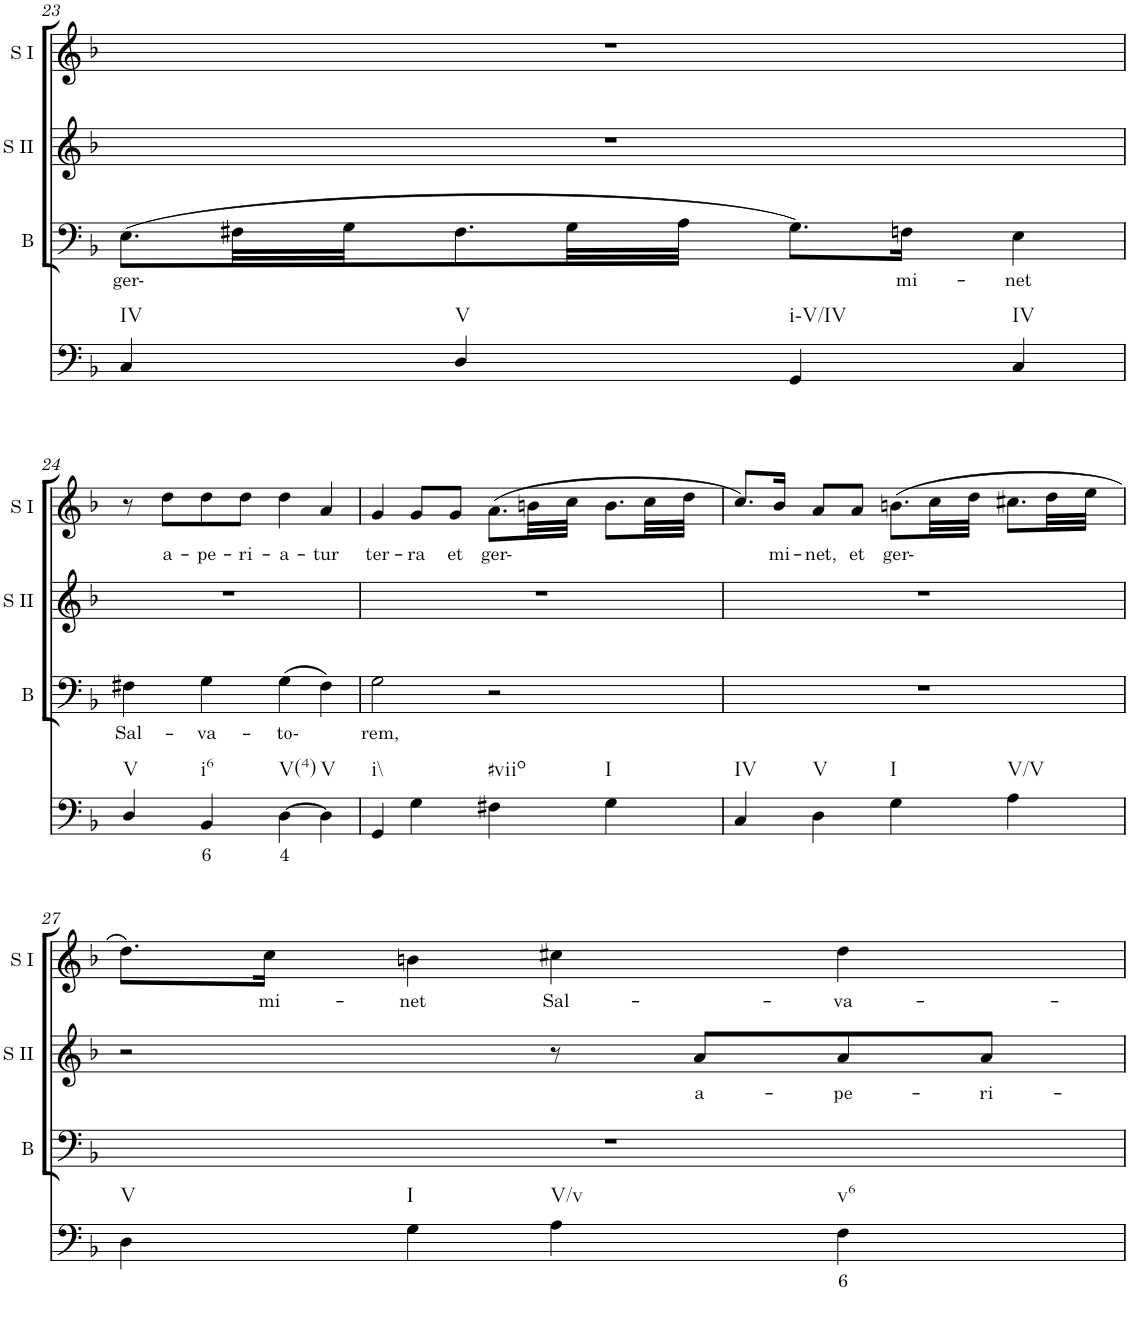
**kern	**text	**kern	**text	**kern	**text	**kern	**text
*part4	*part4	*part3	*part3	*part2	*part2	*part1	*part1
*staff4	*staff4	*staff3	*staff3	*staff2	*staff2	*staff1	*staff1
*I"Continuo	*	*I"Bass	*	*I"Soprano II	*	*I"Soprano I	*
*	*	*I'B	*	*I'S II	*	*I'S I	*
!!LO:PB:g=z
*clefF4	*	*clefF4	*	*clefF4	*	*clefG2	*
*k[b-]	*	*k[b-]	*	*k[b-]	*	*k[b-]	*
*	*	*	*	*M4/4	*	*M4/4	*
=23	=23	=23	=23	=23	=23	=23	=23
!LO:TX:b:t=IV	!	!	!	!	!	!	!
!	!	!	!LO:LY:b	!	!	!	!
4C/	.	(8.E\L	ger-	1r	.	1r	.
.	.	32F#X\LL	.	.	.	.	.
.	.	32G\JJ	.	.	.	.	.
!LO:TX:b:t=V	!	!	!	!	!	!	!
4D/	.	8.F#\	.	.	.	.	.
.	.	32G\LL	.	.	.	.	.
.	.	32A\JJJ	.	.	.	.	.
!LO:TX:b:t=i-V/IV	!	!	!	!	!	!	!
4GG/	.	8.G\L)	.	.	.	.	.
!	!	!	!LO:LY:b	!	!	!	!
.	.	16Fn\Jk	mi-	.	.	.	.
!LO:TX:b:t=IV	!	!	!	!	!	!	!
!	!	!	!LO:LY:b	!	!	!	!
4C/	.	4E\	net	.	.	.	.
!!LO:LB:g=z
=24	=24	=24	=24	=24	=24	=24	=24
!LO:TX:b:t=V	!	!	!	!	!	!	!
!	!	!	!LO:LY:b	!	!	!	!
4D/	.	4F#X\	Sal-	1r	.	8r	.
!	!	!	!	!	!	!	!LO:LY:b
.	.	.	.	.	.	8dd\L	a-
!LO:TX:b:t=i6	!	!	!	!	!	!	!
!	!LO:LY:b	!	!LO:LY:b	!	!	!	!LO:LY:b
4BB-/	6	4G\	va-	.	.	8dd\	pe-
!	!	!	!	!	!	!	!LO:LY:b
.	.	.	.	.	.	8dd\J	ri-
!LO:TX:b:t=V(4)	!	!	!	!	!	!	!
!	!LO:LY:b	!	!LO:LY:b	!	!	!	!LO:LY:b
[4D\	4	(4G\	to-	.	.	4dd\	a-
!LO:TX:b:t=V	!	!	!	!	!	!	!
!	!	!	!	!	!	!	!LO:LY:b
4D\]	.	4F#\)	.	.	.	4a/	tur
=25	=25	=25	=25	=25	=25	=25	=25
!LO:TX:b:t=i\\	!	!	!	!	!	!	!
!	!	!	!LO:LY:b	!	!	!	!LO:LY:b
4GG/	.	2G\	rem,	1r	.	4g/	ter-
!	!	!	!	!	!	!	!LO:LY:b
4G\	.	.	.	.	.	8g/L	ra
!	!	!	!	!	!	!	!LO:LY:b
.	.	.	.	.	.	8g/J	et
!LO:TX:b:t=#viio	!	!	!	!	!	!	!
!	!	!	!	!	!	!	!LO:LY:b
4F#X\	.	2r	.	.	.	(8.a\L	ger-
.	.	.	.	.	.	32bn\LL	.
.	.	.	.	.	.	32cc\JJJ	.
!LO:TX:b:t=I	!	!	!	!	!	!	!
4G\	.	.	.	.	.	8.b\L	.
.	.	.	.	.	.	32cc\LL	.
.	.	.	.	.	.	32dd\JJJ	.
=26	=26	=26	=26	=26	=26	=26	=26
!LO:TX:b:t=IV	!	!	!	!	!	!	!
4C/	.	1r	.	1r	.	8.cc/L)	.
!	!	!	!	!	!	!	!LO:LY:b
.	.	.	.	.	.	16b-/Jk	mi-
!LO:TX:b:t=V	!	!	!	!	!	!	!
!	!	!	!	!	!	!	!LO:LY:b
4D\	.	.	.	.	.	8a/L	net,
!	!	!	!	!	!	!	!LO:LY:b
.	.	.	.	.	.	8a/J	et
!LO:TX:b:t=I	!	!	!	!	!	!	!
!	!	!	!	!	!	!	!LO:LY:b
4G\	.	.	.	.	.	(8.bn\L	ger-
.	.	.	.	.	.	32cc\LL	.
.	.	.	.	.	.	32dd\JJJ	.
!LO:TX:b:t=V/V	!	!	!	!	!	!	!
4A\	.	.	.	.	.	8.cc#X\L	.
.	.	.	.	.	.	32dd\LL	.
.	.	.	.	.	.	32ee\JJJ	.
!!LO:LB:g=z
=27	=27	=27	=27	=27	=27	=27	=27
!LO:TX:b:t=V	!	!	!	!	!	!	!
4D\	.	1r	.	2r	.	8.dd\L)	.
!	!	!	!	!	!	!	!LO:LY:b
.	.	.	.	.	.	16cc\Jk	mi-
!LO:TX:b:t=I	!	!	!	!	!	!	!
!	!	!	!	!	!	!	!LO:LY:b
4G\	.	.	.	.	.	4bn\	net
!LO:TX:b:t=V/v	!	!	!	!	!	!	!
!	!	!	!	!	!	!	!LO:LY:b
4A\	.	.	.	8r	.	4cc#X\	Sal-
!	!	!	!	!	!LO:LY:b	!	!
.	.	.	.	8a/L	a-	.	.
!LO:TX:b:t=v6	!	!	!	!	!	!	!
!	!LO:LY:b	!	!	!	!LO:LY:b	!	!LO:LY:b
4F\	6	.	.	8a/	pe-	4dd\	va-
!	!	!	!	!	!LO:LY:b	!	!
.	.	.	.	8a/J	ri-	.	.
=	=	=	=	=	=	=	=
*-	*-	*-	*-	*-	*-	*-	*-
